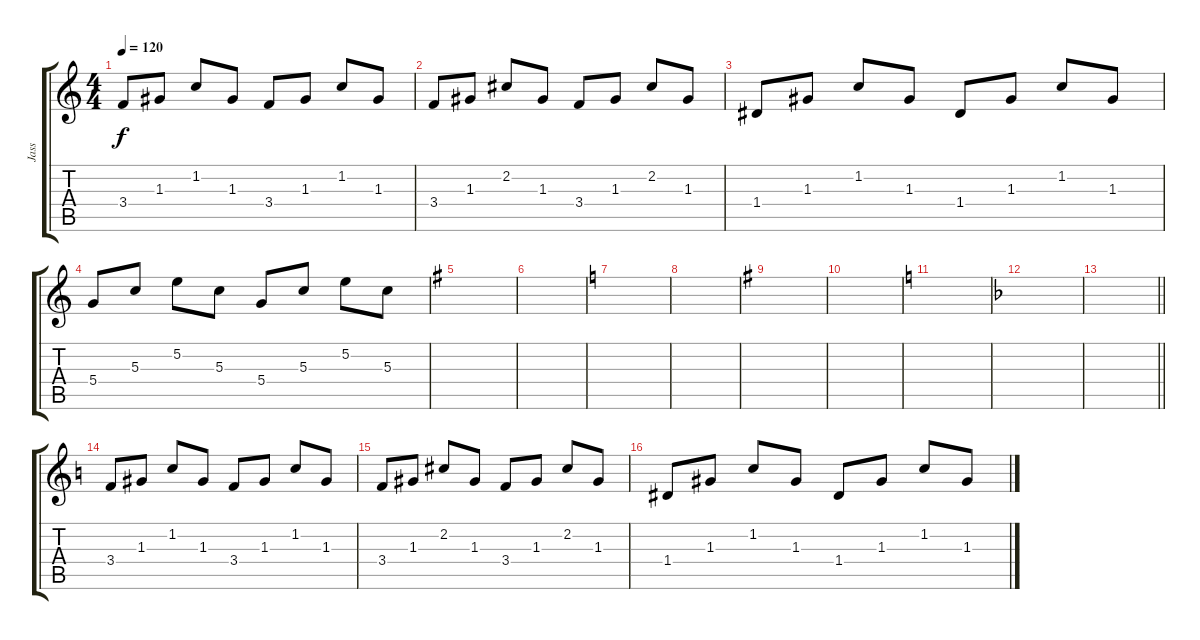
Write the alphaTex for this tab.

\track ("Jass" "Jass") {instrument electricguitarjazz}
\staff {score tabs}
\tuning (E4 B3 G3 D3 A2 E2) {hide}
\ts (4 4)
\tempo 120
\clef g2
\ks c
3.4.8{dy f} 1.3.8 1.2.8 1.3.8 3.4.8 1.3.8 1.2.8 1.3.8 |
3.4.8 1.3.8 2.2.8 1.3.8 3.4.8 1.3.8 2.2.8 1.3.8 |
1.4.8 1.3.8 1.2.8 1.3.8 1.4.8 1.3.8 1.2.8 1.3.8 |
5.4.8 5.3.8 5.2.8 5.3.8 5.4.8 5.3.8 5.2.8 5.3.8 |
\ks g
|
|
\ks c
|
|
\ks g
|
|
\ks c
|
\ks f
|
\barLineRight lightlight
|
\ks c
3.4.8 1.3.8 1.2.8 1.3.8 3.4.8 1.3.8 1.2.8 1.3.8 |
3.4.8 1.3.8 2.2.8 1.3.8 3.4.8 1.3.8 2.2.8 1.3.8 |
1.4.8 1.3.8 1.2.8 1.3.8 1.4.8 1.3.8 1.2.8 1.3.8
